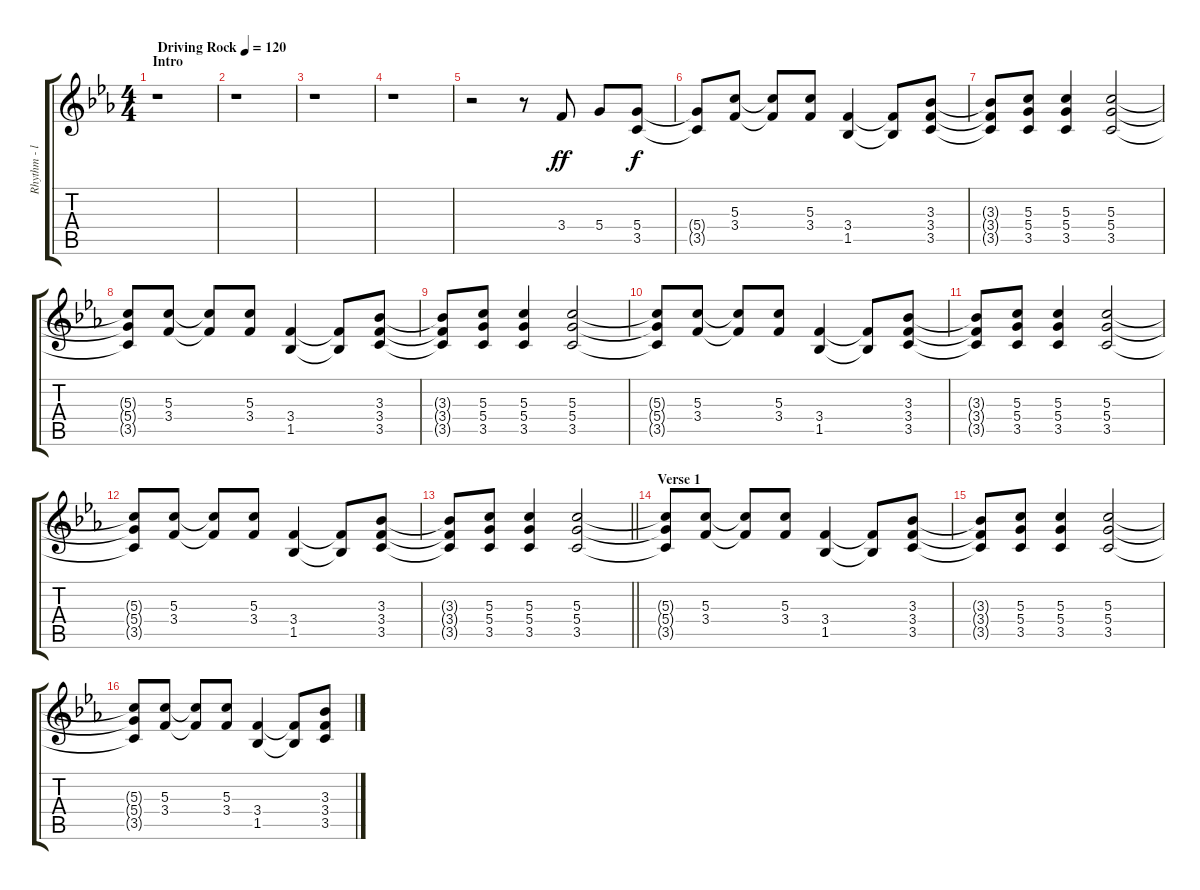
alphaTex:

\track ("Rhythm - left" "Rhythm - l") {instrument overdrivenguitar}
\staff {score tabs}
\tuning (E4 B3 G3 D3 A2 E2) {hide}
\ts (4 4)
\section ("" "Intro")
\tempo (120 "Driving Rock")
\clef g2
\ks cminor
r.1{dy ff instrument overdrivenguitar} |
r.1 |
r.1 |
r.1 |
r.2 r.8 3.4.8 5.4.8 (5.4 3.5).8{dy f} |
(5.4{t} 3.5{t}).8 (5.3 3.4).8 (5.3{t} 3.4{t}).8 (5.3 3.4).8 (3.4 1.5).4 (3.4{t} 1.5{t}).8 (3.3 3.4 3.5).8 |
(3.3{t} 3.4{t} 3.5{t}).8 (5.3 5.4 3.5).8 (5.3 5.4 3.5).4 (5.3 5.4 3.5).2 |
(5.3{t} 5.4{t} 3.5{t}).8 (5.3 3.4).8 (5.3{t} 3.4{t}).8 (5.3 3.4).8 (3.4 1.5).4 (3.4{t} 1.5{t}).8 (3.3 3.4 3.5).8 |
(3.3{t} 3.4{t} 3.5{t}).8 (5.3 5.4 3.5).8 (5.3 5.4 3.5).4 (5.3 5.4 3.5).2 |
(5.3{t} 5.4{t} 3.5{t}).8 (5.3 3.4).8 (5.3{t} 3.4{t}).8 (5.3 3.4).8 (3.4 1.5).4 (3.4{t} 1.5{t}).8 (3.3 3.4 3.5).8 |
(3.3{t} 3.4{t} 3.5{t}).8 (5.3 5.4 3.5).8 (5.3 5.4 3.5).4 (5.3 5.4 3.5).2 |
(5.3{t} 5.4{t} 3.5{t}).8 (5.3 3.4).8 (5.3{t} 3.4{t}).8 (5.3 3.4).8 (3.4 1.5).4 (3.4{t} 1.5{t}).8 (3.3 3.4 3.5).8 |
\barLineRight lightlight
(3.3{t} 3.4{t} 3.5{t}).8 (5.3 5.4 3.5).8 (5.3 5.4 3.5).4 (5.3 5.4 3.5).2 |
\section ("" "Verse 1")
(5.3{t} 5.4{t} 3.5{t}).8 (5.3 3.4).8 (5.3{t} 3.4{t}).8 (5.3 3.4).8 (3.4 1.5).4 (3.4{t} 1.5{t}).8 (3.3 3.4 3.5).8 |
(3.3{t} 3.4{t} 3.5{t}).8 (5.3 5.4 3.5).8 (5.3 5.4 3.5).4 (5.3 5.4 3.5).2 |
(5.3{t} 5.4{t} 3.5{t}).8 (5.3 3.4).8 (5.3{t} 3.4{t}).8 (5.3 3.4).8 (3.4 1.5).4 (3.4{t} 1.5{t}).8 (3.3 3.4 3.5).8
